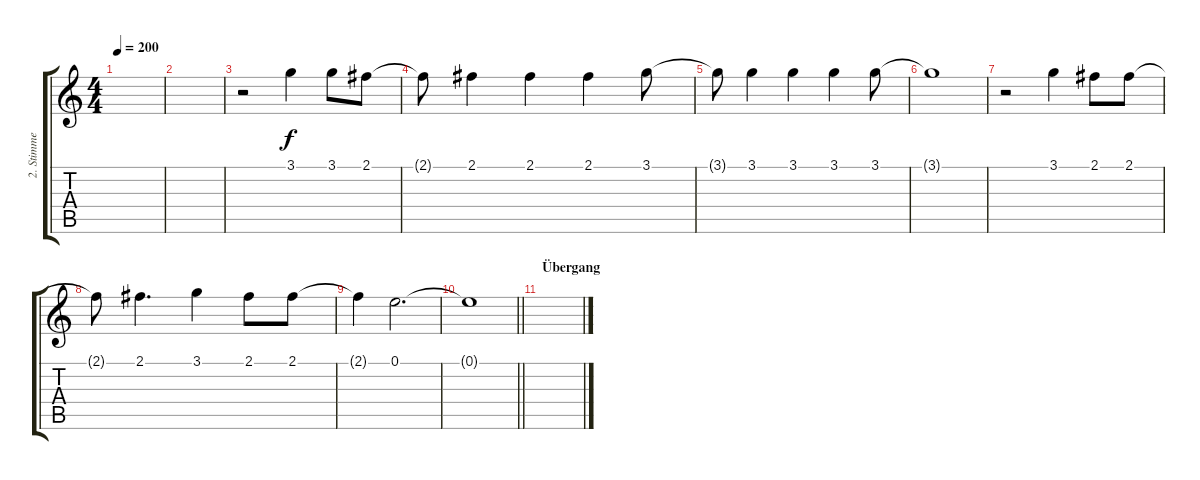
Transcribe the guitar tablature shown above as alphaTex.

\track ("2. Stimme" "2. Stimme") {instrument overdrivenguitar}
\staff {score tabs}
\tuning (E4 B3 G3 D3 A2 E2) {hide}
\ts (4 4)
\tempo 200
\clef g2
\ks c
|
|
r.2 3.1.4 3.1.8 2.1.8 |
2.1{t}.8 2.1.4 2.1.4 2.1.4 3.1.8 |
3.1{t}.8 3.1.4 3.1.4 3.1.4 3.1.8 |
3.1{t}.1 |
r.2 3.1.4 2.1.8 2.1.8 |
2.1{t}.8 2.1.4{d} 3.1.4 2.1.8 2.1.8 |
2.1{t}.4 0.1.2{d} |
\barLineRight lightlight
0.1{t}.1 |
\section ("" "Übergang")
